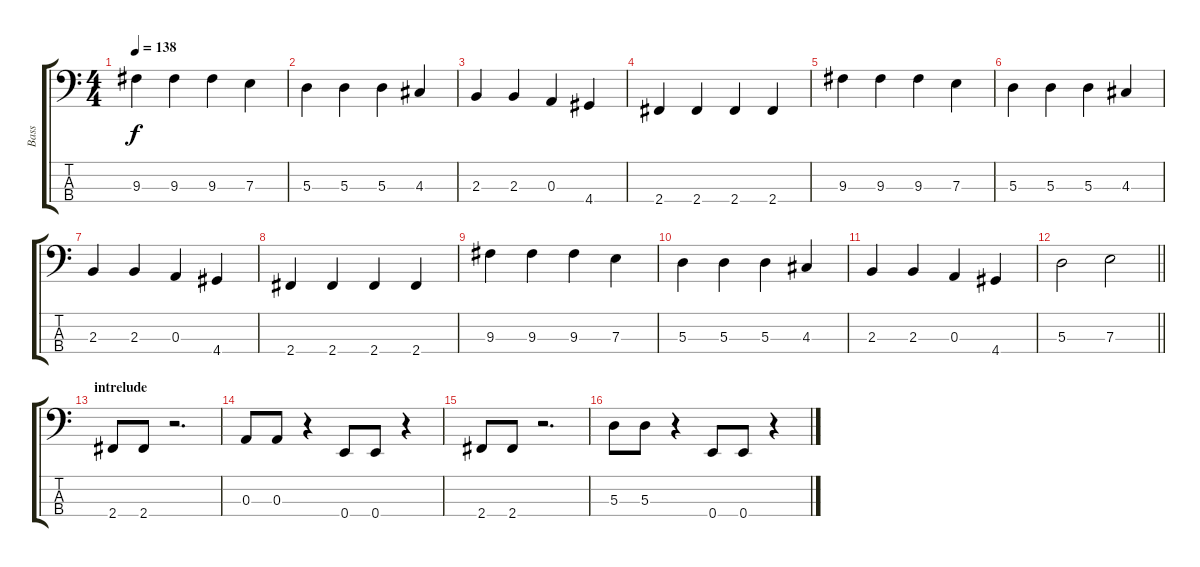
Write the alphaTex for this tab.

\track ("Bass" "Bass") {instrument electricbassfinger}
\staff {score tabs}
\tuning (G2 D2 A1 E1) {hide}
\ts (4 4)
\tempo 138
\clef f4
\ks c
9.3.4{dy f} 9.3.4 9.3.4 7.3.4 |
5.3.4 5.3.4 5.3.4 4.3.4 |
2.3.4 2.3.4 0.3.4 4.4.4 |
2.4.4 2.4.4 2.4.4 2.4.4 |
9.3.4 9.3.4 9.3.4 7.3.4 |
5.3.4 5.3.4 5.3.4 4.3.4 |
2.3.4 2.3.4 0.3.4 4.4.4 |
2.4.4 2.4.4 2.4.4 2.4.4 |
9.3.4 9.3.4 9.3.4 7.3.4 |
5.3.4 5.3.4 5.3.4 4.3.4 |
2.3.4 2.3.4 0.3.4 4.4.4 |
\barLineRight lightlight
5.3.2 7.3.2 |
\section ("" "intrelude")
2.4.8 2.4.8 r.2{d} |
0.3.8 0.3.8 r.4 0.4.8 0.4.8 r.4 |
2.4.8 2.4.8 r.2{d} |
5.3.8 5.3.8 r.4 0.4.8 0.4.8 r.4
